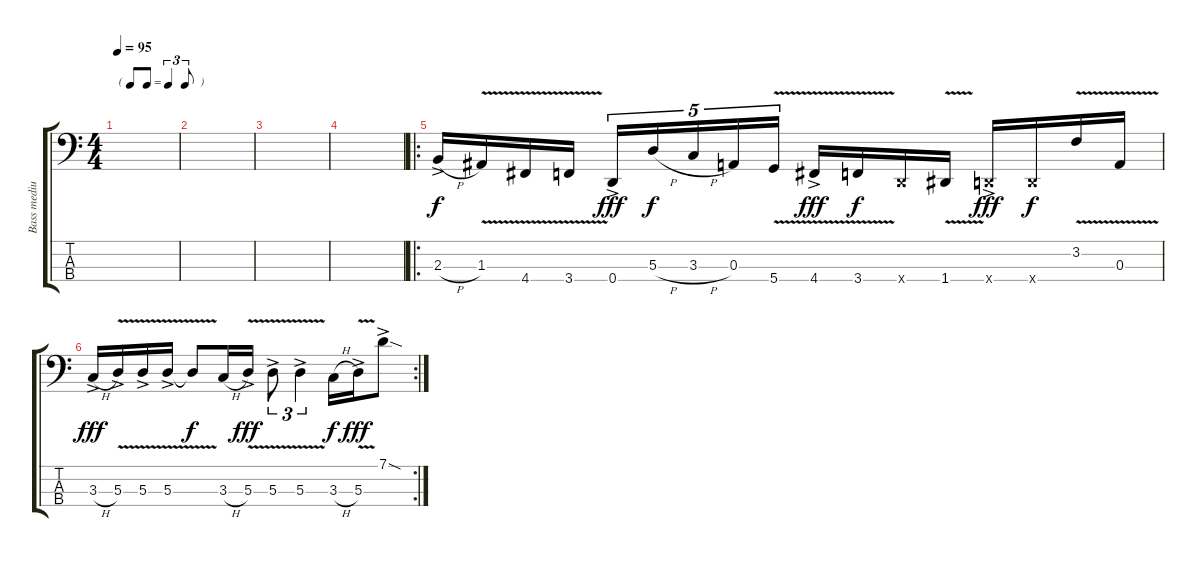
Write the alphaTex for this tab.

\track ("Bass medium" "Bass mediu") {instrument electricbassfinger}
\staff {score tabs}
\tuning (G2 D2 A1 D1) {hide}
\ts (4 4)
\tf triplet8th
\tempo 95
\clef f4
\ks c
|
|
|
|
\ro
2.3{h ac}.16{balance 8} 1.3{v}.16{dy f} 4.4{v}.16 3.4{v}.16 0.4{ac}.16{tu (5 4) dy fff} 5.3{h}.16{tu (5 4) dy f} 3.3{h}.16{tu (5 4)} 0.3.16{tu (5 4)} 5.4{v}.16{tu (5 4)} 4.4{v ac}.16{dy fff} 3.4{v}.16{dy f} 0.4{x}.16 1.4{v}.16 0.4{ac x}.16{dy fff} 0.4{x}.16{dy f} 3.2{v}.16 0.3{v}.16 |
\rc 2
3.3{h ac}.16{dy fff} 5.3{v ac}.16 5.3{v ac}.16 5.3{v ac}.16 5.3{t}.8{dy f} 3.3{h}.16 5.3{v ac}.16{dy fff} 5.3{v ac}.8{tu (3 2)} 5.3{v ac}.4{tu (3 2)} 3.3{h}.16{dy f} 5.3{v ac}.16{dy fff} 7.1{sod ac}.8
